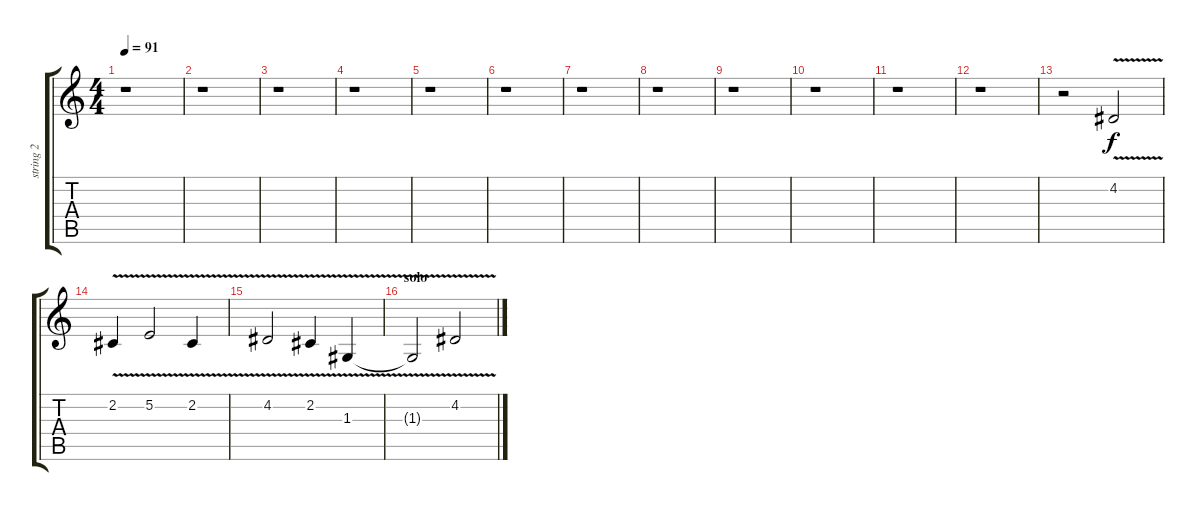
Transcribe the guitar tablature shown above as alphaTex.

\track ("string 2" "string 2") {instrument stringensemble1}
\staff {score tabs}
\tuning (E4 B3 G3 D3 A2 E2) {hide}
\ts (4 4)
\tempo 91
\clef g2
\ks c
r.1{dy f} |
r.1 |
r.1 |
r.1 |
r.1 |
r.1 |
r.1 |
r.1 |
r.1 |
r.1 |
r.1 |
r.1 |
r.2 4.2{v}.2 |
2.2{v}.4 5.2{v}.2 2.2{v}.4 |
4.2{v}.2 2.2{v}.4 1.3{v}.4 |
\section ("" "solo")
1.3{t}.2 4.2{v}.2
